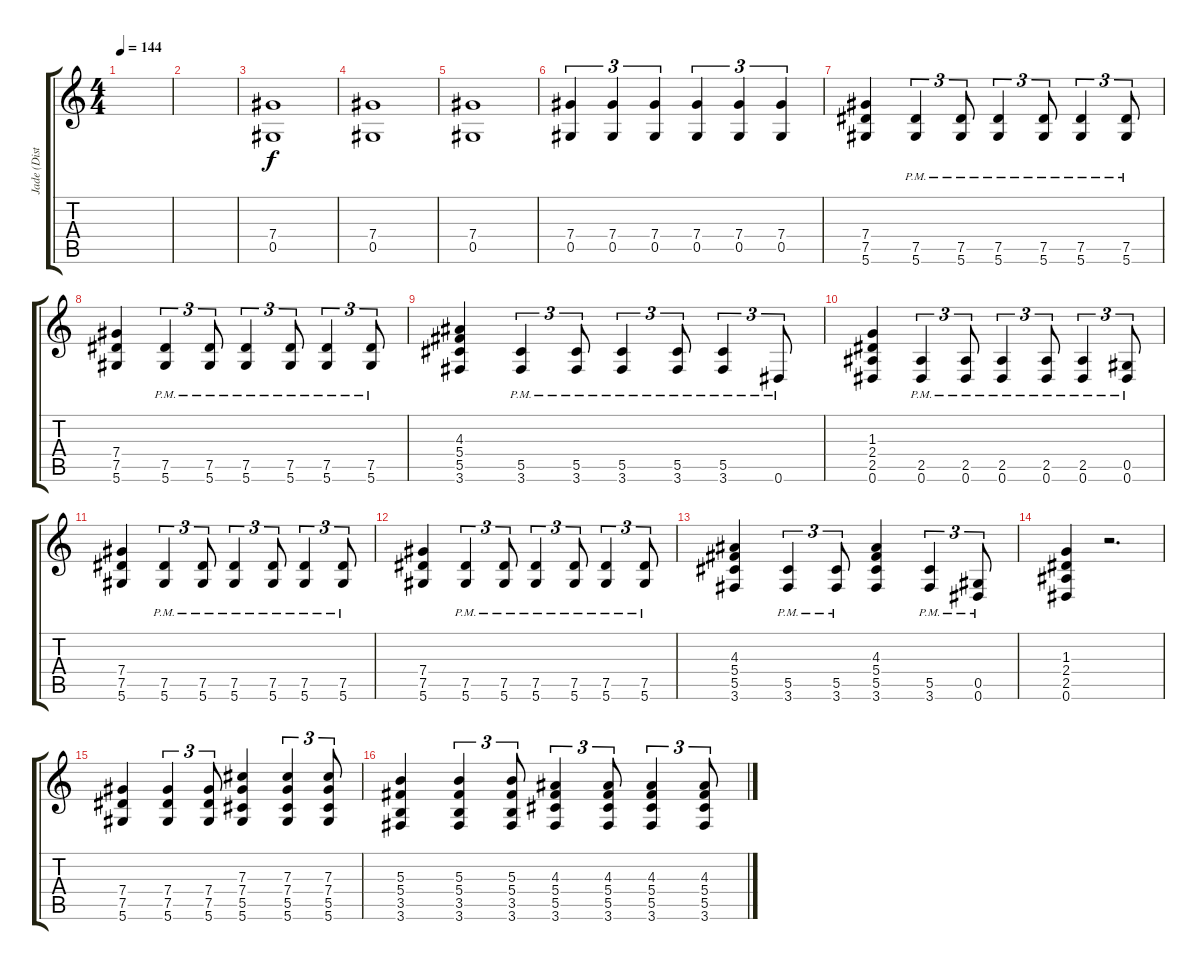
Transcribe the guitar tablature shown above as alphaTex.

\track ("Jade (Distortion)" "Jade (Dist") {instrument distortionguitar}
\staff {score tabs}
\tuning (Eb4 Bb3 Gb3 Db3 Ab2 Eb2) {hide}
\ts (4 4)
\tempo 144
\clef g2
\ks c
|
|
(7.4 0.5).1 |
(7.4 0.5).1 |
(7.4 0.5).1 |
(7.4 0.5).4{tu (3 2)} (7.4 0.5).4{tu (3 2)} (7.4 0.5).4{tu (3 2)} (7.4 0.5).4{tu (3 2)} (7.4 0.5).4{tu (3 2)} (7.4 0.5).4{tu (3 2)} |
(7.4 7.5 5.6).4 (7.5{pm} 5.6{pm}).4{tu (3 2)} (7.5{pm} 5.6{pm}).8{tu (3 2)} (7.5{pm} 5.6{pm}).4{tu (3 2)} (7.5{pm} 5.6{pm}).8{tu (3 2)} (7.5{pm} 5.6{pm}).4{tu (3 2)} (7.5{pm} 5.6{pm}).8{tu (3 2)} |
(7.4 7.5 5.6).4 (7.5{pm} 5.6{pm}).4{tu (3 2)} (7.5{pm} 5.6{pm}).8{tu (3 2)} (7.5{pm} 5.6{pm}).4{tu (3 2)} (7.5{pm} 5.6{pm}).8{tu (3 2)} (7.5{pm} 5.6{pm}).4{tu (3 2)} (7.5{pm} 5.6{pm}).8{tu (3 2)} |
(4.3 5.4 5.5 3.6).4 (5.5{pm} 3.6{pm}).4{tu (3 2)} (5.5{pm} 3.6{pm}).8{tu (3 2)} (5.5{pm} 3.6{pm}).4{tu (3 2)} (5.5{pm} 3.6{pm}).8{tu (3 2)} (5.5{pm} 3.6{pm}).4{tu (3 2)} 0.6{pm}.8{tu (3 2)} |
(1.3 2.4 2.5 0.6).4 (2.5{pm} 0.6{pm}).4{tu (3 2)} (2.5{pm} 0.6{pm}).8{tu (3 2)} (2.5{pm} 0.6{pm}).4{tu (3 2)} (2.5{pm} 0.6{pm}).8{tu (3 2)} (2.5{pm} 0.6{pm}).4{tu (3 2)} (0.5{pm} 0.6{pm}).8{tu (3 2)} |
(7.4 7.5 5.6).4 (7.5{pm} 5.6{pm}).4{tu (3 2)} (7.5{pm} 5.6{pm}).8{tu (3 2)} (7.5{pm} 5.6{pm}).4{tu (3 2)} (7.5{pm} 5.6{pm}).8{tu (3 2)} (7.5{pm} 5.6{pm}).4{tu (3 2)} (7.5{pm} 5.6{pm}).8{tu (3 2)} |
(7.4 7.5 5.6).4 (7.5{pm} 5.6{pm}).4{tu (3 2)} (7.5{pm} 5.6{pm}).8{tu (3 2)} (7.5{pm} 5.6{pm}).4{tu (3 2)} (7.5{pm} 5.6{pm}).8{tu (3 2)} (7.5{pm} 5.6{pm}).4{tu (3 2)} (7.5{pm} 5.6{pm}).8{tu (3 2)} |
(4.3 5.4 5.5 3.6).4 (5.5{pm} 3.6{pm}).4{tu (3 2)} (5.5{pm} 3.6{pm}).8{tu (3 2)} (4.3 5.4 5.5 3.6).4 (5.5{pm} 3.6{pm}).4{tu (3 2)} (0.5{pm} 0.6{pm}).8{tu (3 2)} |
(1.3 2.4 2.5 0.6).4 r.2{d} |
(7.4 7.5 5.6).4 (7.4 7.5 5.6).4{tu (3 2)} (7.4 7.5 5.6).8{tu (3 2)} (7.3 7.4 5.5 5.6).4 (7.3 7.4 5.5 5.6).4{tu (3 2)} (7.3 7.4 5.5 5.6).8{tu (3 2)} |
(5.3 5.4 3.5 3.6).4 (5.3 5.4 3.5 3.6).4{tu (3 2)} (5.3 5.4 3.5 3.6).8{tu (3 2)} (4.3 5.4 5.5 3.6).4{tu (3 2)} (4.3 5.4 5.5 3.6).8{tu (3 2)} (4.3 5.4 5.5 3.6).4{tu (3 2)} (4.3 5.4 5.5 3.6).8{tu (3 2)}
